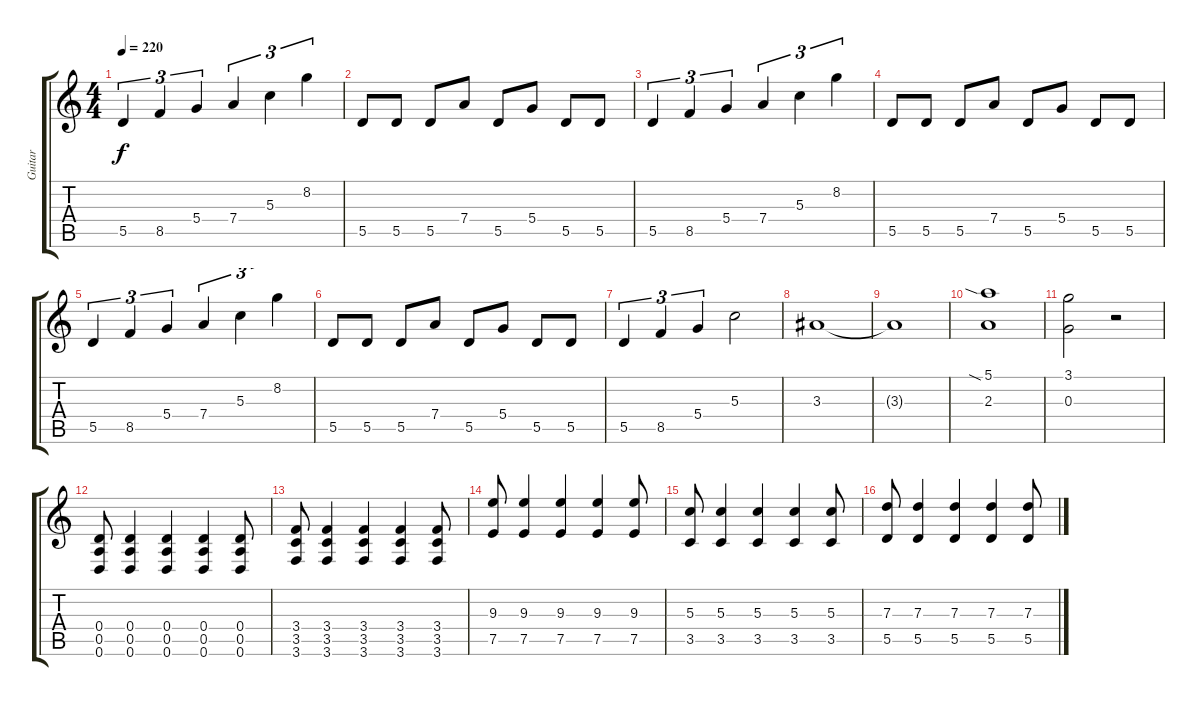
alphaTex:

\track ("Guitar" "Guitar") {instrument distortionguitar}
\staff {score tabs}
\tuning (E4 B3 G3 D3 A2 D2) {hide}
\ts (4 4)
\tempo 220
\clef g2
\ks c
5.5.4{tu (3 2) dy f} 8.5.4{tu (3 2)} 5.4.4{tu (3 2)} 7.4.4{tu (3 2)} 5.3.4{tu (3 2)} 8.2.4{tu (3 2)} |
5.5.8 5.5.8 5.5.8 7.4.8 5.5.8 5.4.8 5.5.8 5.5.8 |
5.5.4{tu (3 2)} 8.5.4{tu (3 2)} 5.4.4{tu (3 2)} 7.4.4{tu (3 2)} 5.3.4{tu (3 2)} 8.2.4{tu (3 2)} |
5.5.8 5.5.8 5.5.8 7.4.8 5.5.8 5.4.8 5.5.8 5.5.8 |
5.5.4{tu (3 2)} 8.5.4{tu (3 2)} 5.4.4{tu (3 2)} 7.4.4{tu (3 2)} 5.3.4{tu (3 2)} 8.2.4{tu (3 2)} |
5.5.8 5.5.8 5.5.8 7.4.8 5.5.8 5.4.8 5.5.8 5.5.8 |
5.5.4{tu (3 2)} 8.5.4{tu (3 2)} 5.4.4{tu (3 2)} 5.3.2 |
3.3.1 |
3.3{t}.1 |
(5.1{sia} 2.3).1 |
(3.1 0.3).2 r.2 |
(0.4 0.5 0.6).8 (0.4 0.5 0.6).4 (0.4 0.5 0.6).4 (0.4 0.5 0.6).4 (0.4 0.5 0.6).8 |
(3.4 3.5 3.6).8 (3.4 3.5 3.6).4 (3.4 3.5 3.6).4 (3.4 3.5 3.6).4 (3.4 3.5 3.6).8 |
(9.3 7.5).8 (9.3 7.5).4 (9.3 7.5).4 (9.3 7.5).4 (9.3 7.5).8 |
(5.3 3.5).8 (5.3 3.5).4 (5.3 3.5).4 (5.3 3.5).4 (5.3 3.5).8 |
(7.3 5.5).8 (7.3 5.5).4 (7.3 5.5).4 (7.3 5.5).4 (7.3 5.5).8
